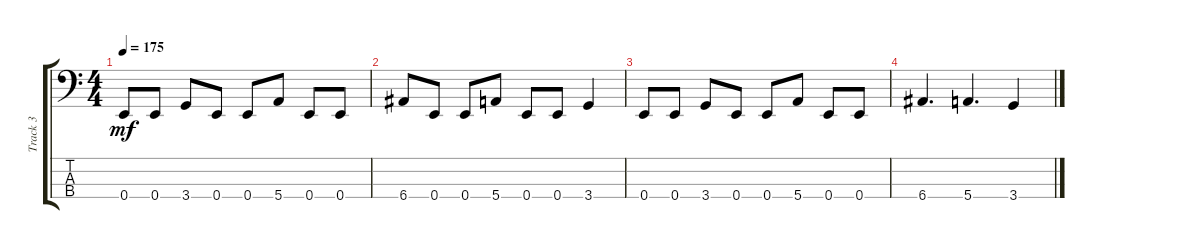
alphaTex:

\track ("Track 3" "Track 3") {instrument electricbassfinger}
\staff {score tabs}
\tuning (G2 D2 A1 E1) {hide}
\ts (4 4)
\tempo 175
\clef f4
\ks c
0.4.8{dy mf} 0.4.8 3.4.8 0.4.8 0.4.8 5.4.8 0.4.8 0.4.8 |
6.4.8 0.4.8 0.4.8 5.4.8 0.4.8 0.4.8 3.4.4 |
0.4.8 0.4.8 3.4.8 0.4.8 0.4.8 5.4.8 0.4.8 0.4.8 |
6.4.4{d} 5.4.4{d} 3.4.4
